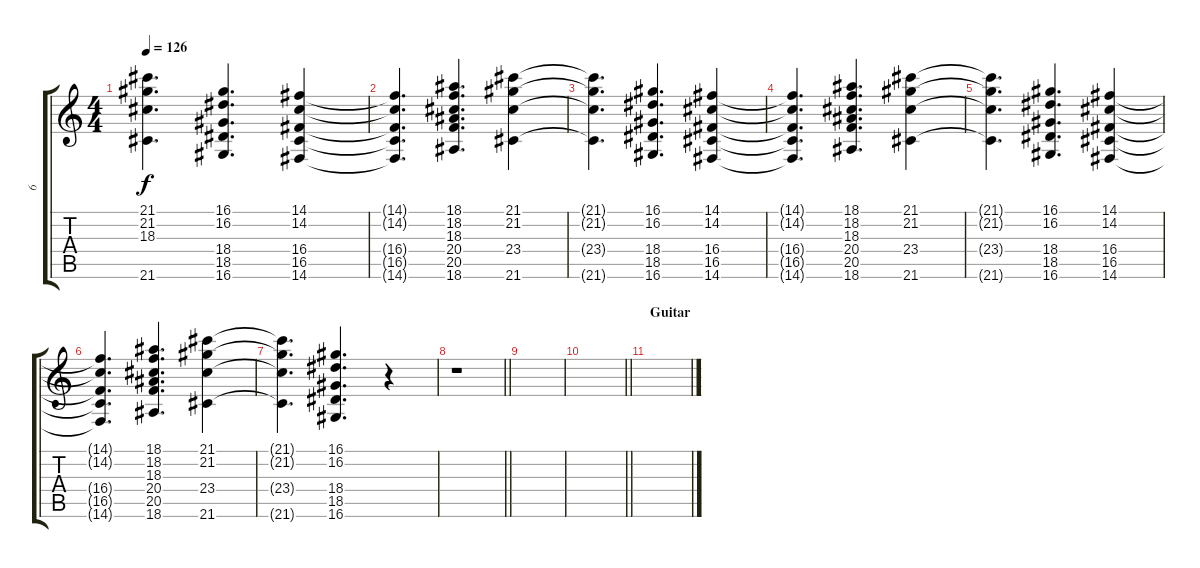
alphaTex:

\track ("6" "6") {instrument pad1newage}
\staff {score tabs}
\tuning (E4 B3 G3 D3 A2 E2) {hide}
\ts (4 4)
\tempo 126
\clef g2
\ks c
(21.1{t} 21.2{t} 18.3{t} 21.6{t}).4{d dy f} (16.1 16.2 18.4 18.5 16.6).4{d} (14.1 14.2 16.4 16.5 14.6).4 |
(14.1{t} 14.2{t} 16.4{t} 16.5{t} 14.6{t}).4{d} (18.1 18.2 18.3 20.4 20.5 18.6).4{d} (21.1 21.2 23.4 21.6).4 |
(21.1{t} 21.2{t} 23.4{t} 21.6{t}).4{d} (16.1 16.2 18.4 18.5 16.6).4{d} (14.1 14.2 16.4 16.5 14.6).4 |
(14.1{t} 14.2{t} 16.4{t} 16.5{t} 14.6{t}).4{d} (18.1 18.2 18.3 20.4 20.5 18.6).4{d} (21.1 21.2 23.4 21.6).4 |
(21.1{t} 21.2{t} 23.4{t} 21.6{t}).4{d} (16.1 16.2 18.4 18.5 16.6).4{d} (14.1 14.2 16.4 16.5 14.6).4 |
(14.1{t} 14.2{t} 16.4{t} 16.5{t} 14.6{t}).4{d} (18.1 18.2 18.3 20.4 20.5 18.6).4{d} (21.1 21.2 23.4 21.6).4 |
(21.1{t} 21.2{t} 23.4{t} 21.6{t}).4{d} (16.1 16.2 18.4 18.5 16.6).4{d} r.4 |
\barLineRight lightlight
r.1 |
\section ("" "")
|
\barLineRight lightlight
|
\section ("" "Guitar")
